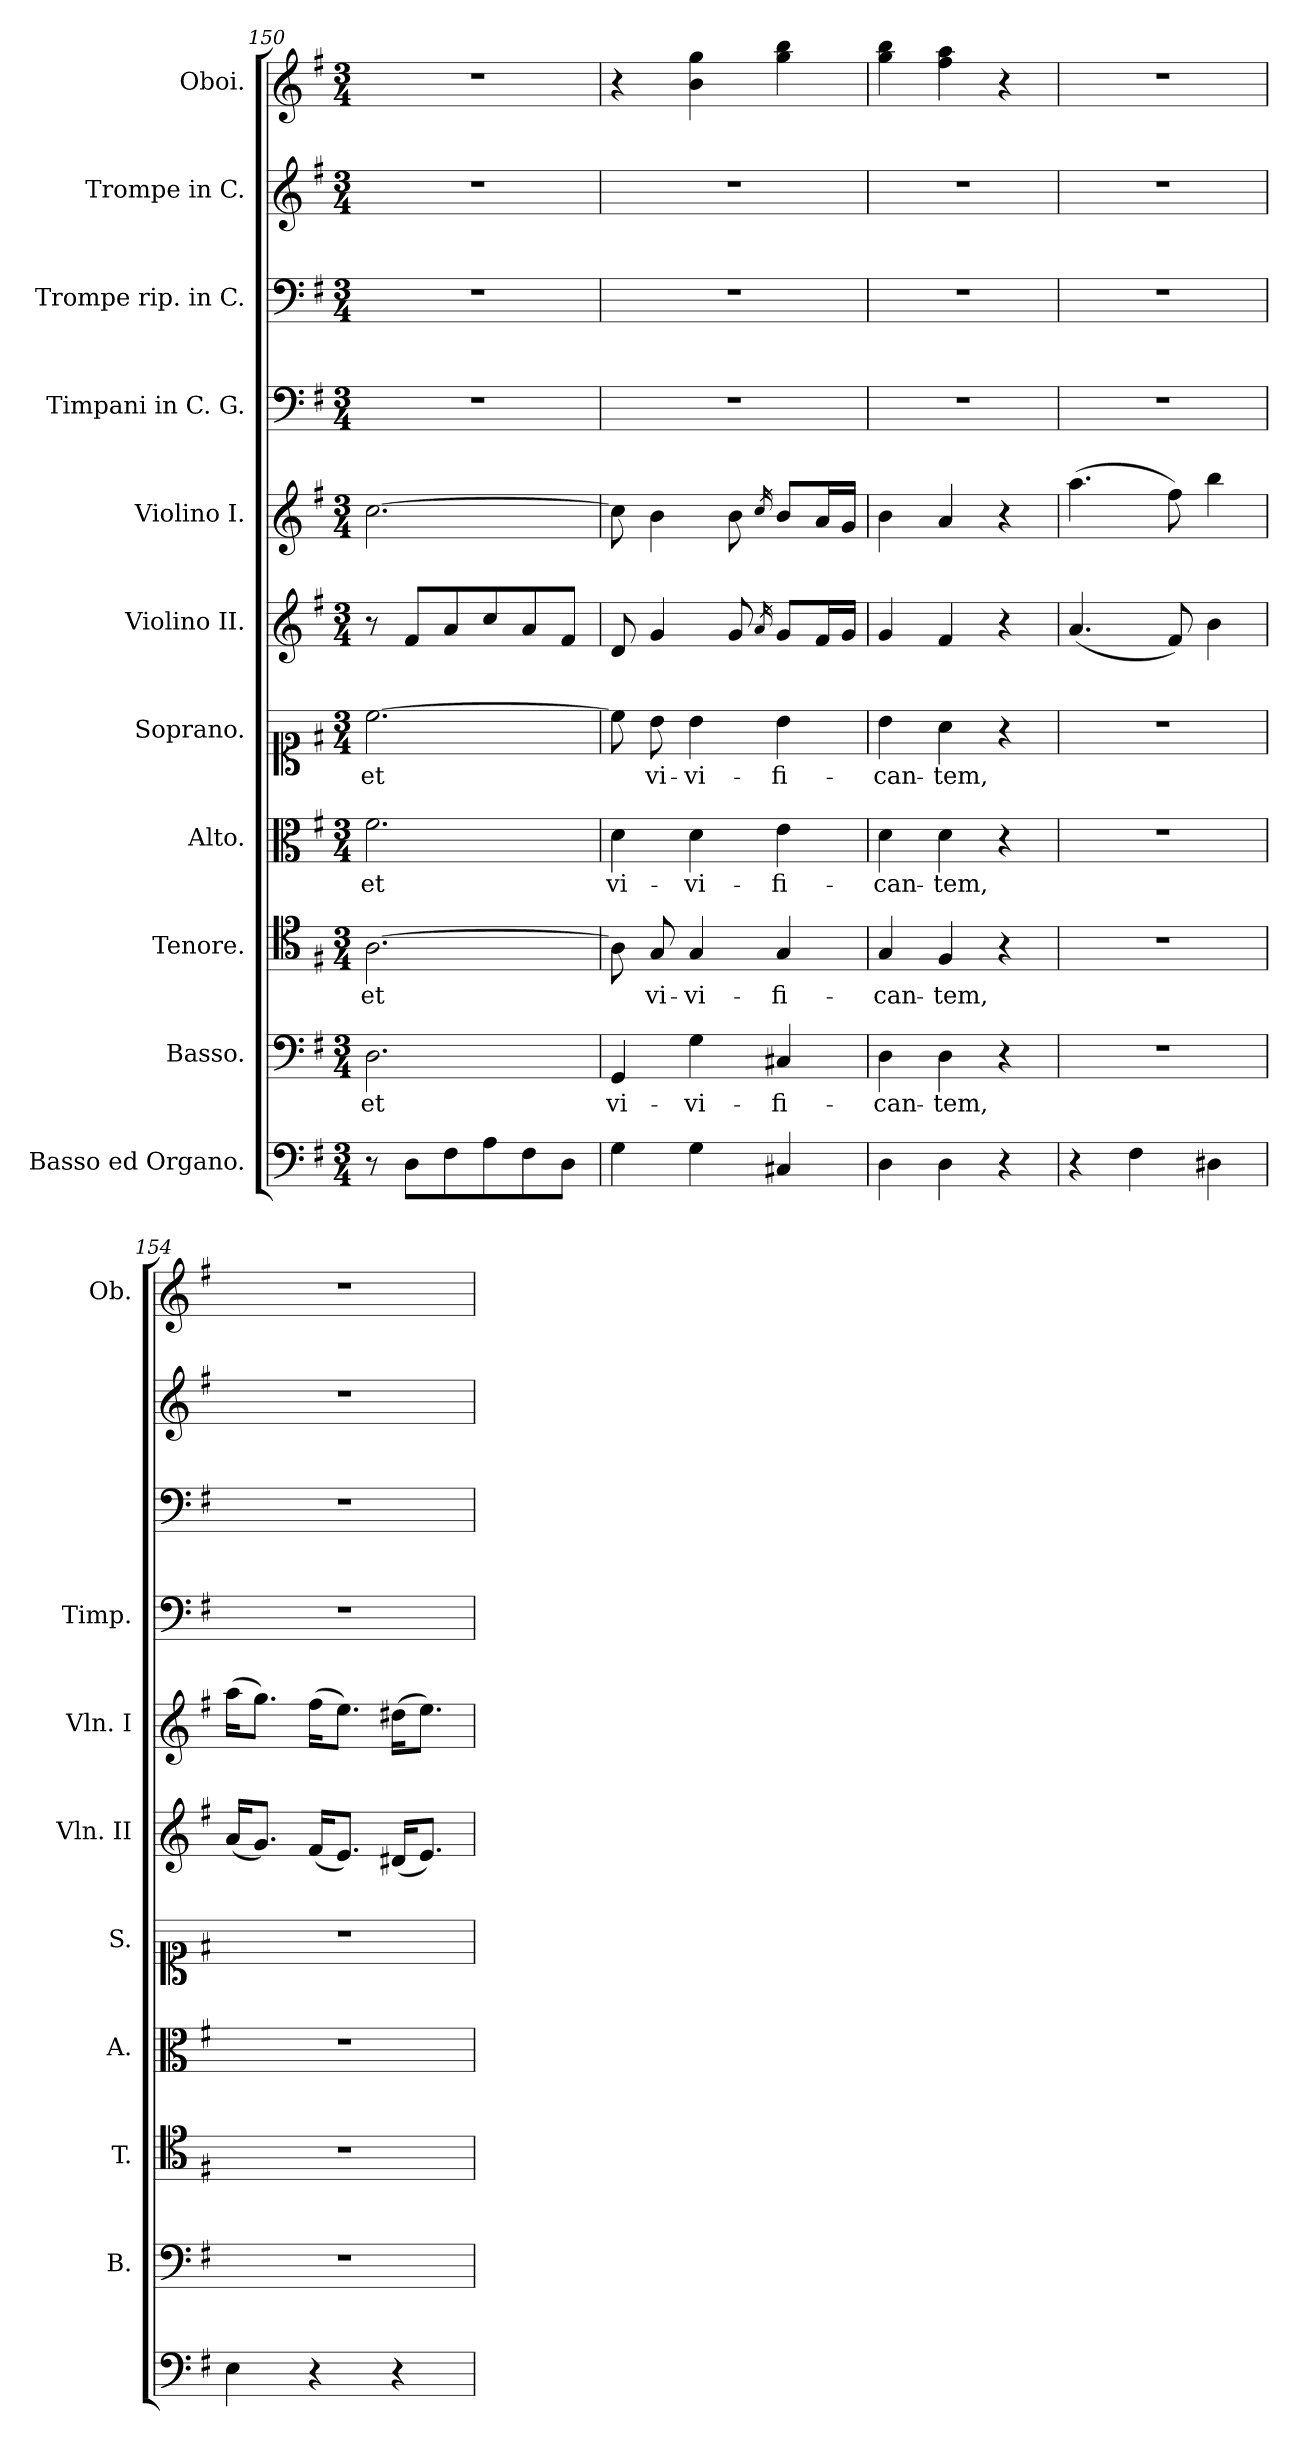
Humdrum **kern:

**kern	**kern	**text	**kern	**text	**kern	**text	**kern	**text	**kern	**kern	**kern	**kern	**kern	**kern
*part11	*part10	*part10	*part9	*part9	*part8	*part8	*part7	*part7	*part6	*part5	*part4	*part3	*part2	*part1
*staff11	*staff10	*staff10	*staff9	*staff9	*staff8	*staff8	*staff7	*staff7	*staff6	*staff5	*staff4	*staff3	*staff2	*staff1
*I"Basso ed  Organo.	*I"Basso.	*	*I"Tenore.	*	*I"Alto.	*	*I"Soprano.	*	*I"Violino II.	*I"Violino I.	*I"Timpani in C. G.	*I"Trompe rip. in C.	*I"Trompe in C.	*I"Oboi.
*	*I'B.	*	*I'T.	*	*I'A.	*	*I'S.	*	*I'Vln. II	*I'Vln. I	*I'Timp.	*	*	*I'Ob.
*clefF4	*clefF4	*	*clefC4	*	*clefC3	*	*clefC1	*	*clefG2	*clefG2	*clefF4	*clefF4	*clefG2	*clefG2
*k[f#]	*k[f#]	*	*k[f#]	*	*k[f#]	*	*k[f#]	*	*k[f#]	*k[f#]	*k[f#]	*k[f#]	*k[f#]	*k[f#]
*M3/4	*M3/4	*	*M3/4	*	*M3/4	*	*M3/4	*	*M3/4	*M3/4	*M3/4	*M3/4	*M3/4	*M3/4
=150	=150	=150	=150	=150	=150	=150	=150	=150	=150	=150	=150	=150	=150	=150
!	!	!LO:LY:b	!	!LO:LY:b	!	!LO:LY:b	!	!LO:LY:b	!	!	!	!	!	!
8r	2.D\	et	[2.A\	et	2.f#\	et	[2.cc\	et	8r	[2.cc\	2.r	2.r	2.r	2.r
8D\L	.	.	.	.	.	.	.	.	8f#/L	.	.	.	.	.
8F#\	.	.	.	.	.	.	.	.	8a/	.	.	.	.	.
8A\	.	.	.	.	.	.	.	.	8cc/	.	.	.	.	.
8F#\	.	.	.	.	.	.	.	.	8a/	.	.	.	.	.
8D\J	.	.	.	.	.	.	.	.	8f#/J	.	.	.	.	.
=151	=151	=151	=151	=151	=151	=151	=151	=151	=151	=151	=151	=151	=151	=151
!	!	!LO:LY:b	!	!	!	!LO:LY:b	!	!	!	!	!	!	!	!
4G\	4GG/	vi-	8A\]	.	4d\	vi-	8cc\]	.	8d/	8cc\]	2.r	2.r	2.r	4r
!	!	!	!	!LO:LY:b	!	!	!	!LO:LY:b	!	!	!	!	!	!
.	.	.	8G/	vi-	.	.	8b\	vi-	4g/	4b\	.	.	.	.
!	!	!LO:LY:b	!	!LO:LY:b	!	!LO:LY:b	!	!LO:LY:b	!	!	!	!	!	!
4G\	4G\	-vi-	4G/	-vi-	4d\	-vi-	4b\	-vi-	.	.	.	.	.	4b\ 4gg\
.	.	.	.	.	.	.	.	.	8g/	8b\	.	.	.	.
.	.	.	.	.	.	.	.	.	16qa/	16qcc/	.	.	.	.
!	!	!LO:LY:b	!	!LO:LY:b	!	!LO:LY:b	!	!LO:LY:b	!	!	!	!	!	!
4C#X/	4C#X/	-fi-	4G/	-fi-	4e\	-fi-	4b\	-fi-	8g/L	8b/L	.	.	.	4gg\ 4bb\
.	.	.	.	.	.	.	.	.	16f#/L	16a/L	.	.	.	.
.	.	.	.	.	.	.	.	.	16g/JJ	16g/JJ	.	.	.	.
=152	=152	=152	=152	=152	=152	=152	=152	=152	=152	=152	=152	=152	=152	=152
!	!	!LO:LY:b	!	!LO:LY:b	!	!LO:LY:b	!	!LO:LY:b	!	!	!	!	!	!
4D\	4D\	-can-	4G/	-can-	4d\	-can-	4b\	-can-	4g/	4b\	2.r	2.r	2.r	4gg\ 4bb\
!	!	!LO:LY:b	!	!LO:LY:b	!	!LO:LY:b	!	!LO:LY:b	!	!	!	!	!	!
4D\	4D\	-tem,	4F#/	-tem,	4d\	-tem,	4a\	-tem,	4f#/	4a/	.	.	.	4ff#\ 4aa\
4r	4r	.	4r	.	4r	.	4r	.	4r	4r	.	.	.	4r
=153	=153	=153	=153	=153	=153	=153	=153	=153	=153	=153	=153	=153	=153	=153
4r	2.r	.	2.r	.	2.r	.	2.r	.	(<4.a/	(>4.aa\	2.r	2.r	2.r	2.r
4F#\	.	.	.	.	.	.	.	.	.	.	.	.	.	.
.	.	.	.	.	.	.	.	.	8f#/)	8ff#\)	.	.	.	.
4D#X\	.	.	.	.	.	.	.	.	4b\	4bb\	.	.	.	.
=154	=154	=154	=154	=154	=154	=154	=154	=154	=154	=154	=154	=154	=154	=154
4E\	2.r	.	2.r	.	2.r	.	2.r	.	(<16a/KL	(>16aa\KL	2.r	2.r	2.r	2.r
.	.	.	.	.	.	.	.	.	8.g/J)	8.gg\J)	.	.	.	.
4r	.	.	.	.	.	.	.	.	(<16f#/KL	(>16ff#\KL	.	.	.	.
.	.	.	.	.	.	.	.	.	8.e/J)	8.ee\J)	.	.	.	.
4r	.	.	.	.	.	.	.	.	(<16d#X/KL	(>16dd#X\KL	.	.	.	.
.	.	.	.	.	.	.	.	.	8.e/J)	8.ee\J)	.	.	.	.
=	=	=	=	=	=	=	=	=	=	=	=	=	=	=
*-	*-	*-	*-	*-	*-	*-	*-	*-	*-	*-	*-	*-	*-	*-
